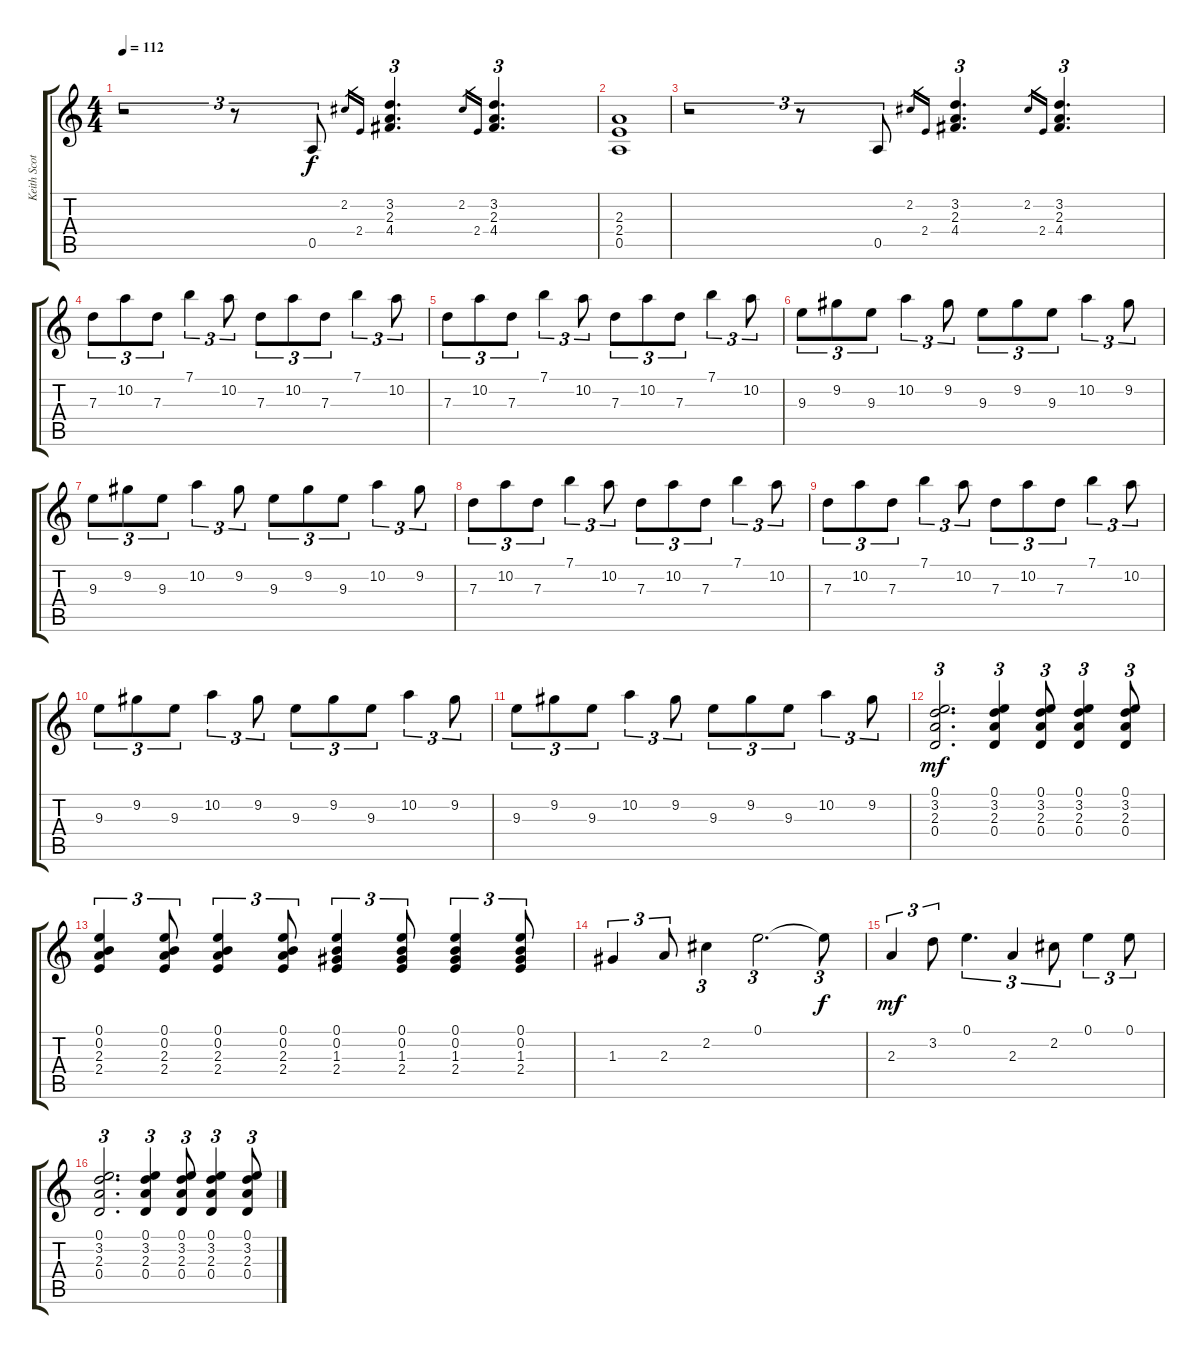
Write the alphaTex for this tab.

\track ("Keith Scoth Guitar" "Keith Scot") {instrument electricguitarclean}
\staff {score tabs}
\tuning (E4 B3 G3 D3 A2 E2) {hide}
\ts (4 4)
\tempo 112
\clef g2
\ks c
r.2{tu (3 2) dy f} r.8{tu (3 2)} 0.5.8{tu (3 2)} 2.2.16{gr} 2.4.16{gr} (3.2 2.3 4.4).4{d tu (3 2)} 2.2.16{gr} 2.4.16{gr} (3.2 2.3 4.4).4{d tu (3 2)} |
(2.3 2.4 0.5).1 |
r.2{tu (3 2)} r.8{tu (3 2)} 0.5.8{tu (3 2)} 2.2.16{gr} 2.4.16{gr} (3.2 2.3 4.4).4{d tu (3 2)} 2.2.16{gr} 2.4.16{gr} (3.2 2.3 4.4).4{d tu (3 2)} |
7.3.8{tu (3 2)} 10.2.8{tu (3 2)} 7.3.8{tu (3 2)} 7.1.4{tu (3 2)} 10.2.8{tu (3 2)} 7.3.8{tu (3 2)} 10.2.8{tu (3 2)} 7.3.8{tu (3 2)} 7.1.4{tu (3 2)} 10.2.8{tu (3 2)} |
7.3.8{tu (3 2)} 10.2.8{tu (3 2)} 7.3.8{tu (3 2)} 7.1.4{tu (3 2)} 10.2.8{tu (3 2)} 7.3.8{tu (3 2)} 10.2.8{tu (3 2)} 7.3.8{tu (3 2)} 7.1.4{tu (3 2)} 10.2.8{tu (3 2)} |
9.3.8{tu (3 2)} 9.2.8{tu (3 2)} 9.3.8{tu (3 2)} 10.2.4{tu (3 2)} 9.2.8{tu (3 2)} 9.3.8{tu (3 2)} 9.2.8{tu (3 2)} 9.3.8{tu (3 2)} 10.2.4{tu (3 2)} 9.2.8{tu (3 2)} |
9.3.8{tu (3 2)} 9.2.8{tu (3 2)} 9.3.8{tu (3 2)} 10.2.4{tu (3 2)} 9.2.8{tu (3 2)} 9.3.8{tu (3 2)} 9.2.8{tu (3 2)} 9.3.8{tu (3 2)} 10.2.4{tu (3 2)} 9.2.8{tu (3 2)} |
7.3.8{tu (3 2)} 10.2.8{tu (3 2)} 7.3.8{tu (3 2)} 7.1.4{tu (3 2)} 10.2.8{tu (3 2)} 7.3.8{tu (3 2)} 10.2.8{tu (3 2)} 7.3.8{tu (3 2)} 7.1.4{tu (3 2)} 10.2.8{tu (3 2)} |
7.3.8{tu (3 2)} 10.2.8{tu (3 2)} 7.3.8{tu (3 2)} 7.1.4{tu (3 2)} 10.2.8{tu (3 2)} 7.3.8{tu (3 2)} 10.2.8{tu (3 2)} 7.3.8{tu (3 2)} 7.1.4{tu (3 2)} 10.2.8{tu (3 2)} |
9.3.8{tu (3 2)} 9.2.8{tu (3 2)} 9.3.8{tu (3 2)} 10.2.4{tu (3 2)} 9.2.8{tu (3 2)} 9.3.8{tu (3 2)} 9.2.8{tu (3 2)} 9.3.8{tu (3 2)} 10.2.4{tu (3 2)} 9.2.8{tu (3 2)} |
9.3.8{tu (3 2)} 9.2.8{tu (3 2)} 9.3.8{tu (3 2)} 10.2.4{tu (3 2)} 9.2.8{tu (3 2)} 9.3.8{tu (3 2)} 9.2.8{tu (3 2)} 9.3.8{tu (3 2)} 10.2.4{tu (3 2)} 9.2.8{tu (3 2)} |
(0.1 3.2 2.3 0.4).2{d tu (3 2) dy mf} (0.1 3.2 2.3 0.4).4{tu (3 2)} (0.1 3.2 2.3 0.4).8{tu (3 2)} (0.1 3.2 2.3 0.4).4{tu (3 2)} (0.1 3.2 2.3 0.4).8{tu (3 2)} |
(0.1 0.2 2.3 2.4).4{tu (3 2)} (0.1 0.2 2.3 2.4).8{tu (3 2)} (0.1 0.2 2.3 2.4).4{tu (3 2)} (0.1 0.2 2.3 2.4).8{tu (3 2)} (0.1 0.2 1.3 2.4).4{tu (3 2)} (0.1 0.2 1.3 2.4).8{tu (3 2)} (0.1 0.2 1.3 2.4).4{tu (3 2)} (0.1 0.2 1.3 2.4).8{tu (3 2)} |
1.3.4{tu (3 2)} 2.3.8{tu (3 2)} 2.2.4{tu (3 2)} 0.1.2{d tu (3 2)} 0.1{t}.8{tu (3 2) dy f} |
2.3.4{tu (3 2) dy mf} 3.2.8{tu (3 2)} 0.1.4{d tu (3 2)} 2.3.4{tu (3 2)} 2.2.8{tu (3 2)} 0.1.4{tu (3 2)} 0.1.8{tu (3 2)} |
(0.1 3.2 2.3 0.4).2{d tu (3 2)} (0.1 3.2 2.3 0.4).4{tu (3 2)} (0.1 3.2 2.3 0.4).8{tu (3 2)} (0.1 3.2 2.3 0.4).4{tu (3 2)} (0.1 3.2 2.3 0.4).8{tu (3 2)}
